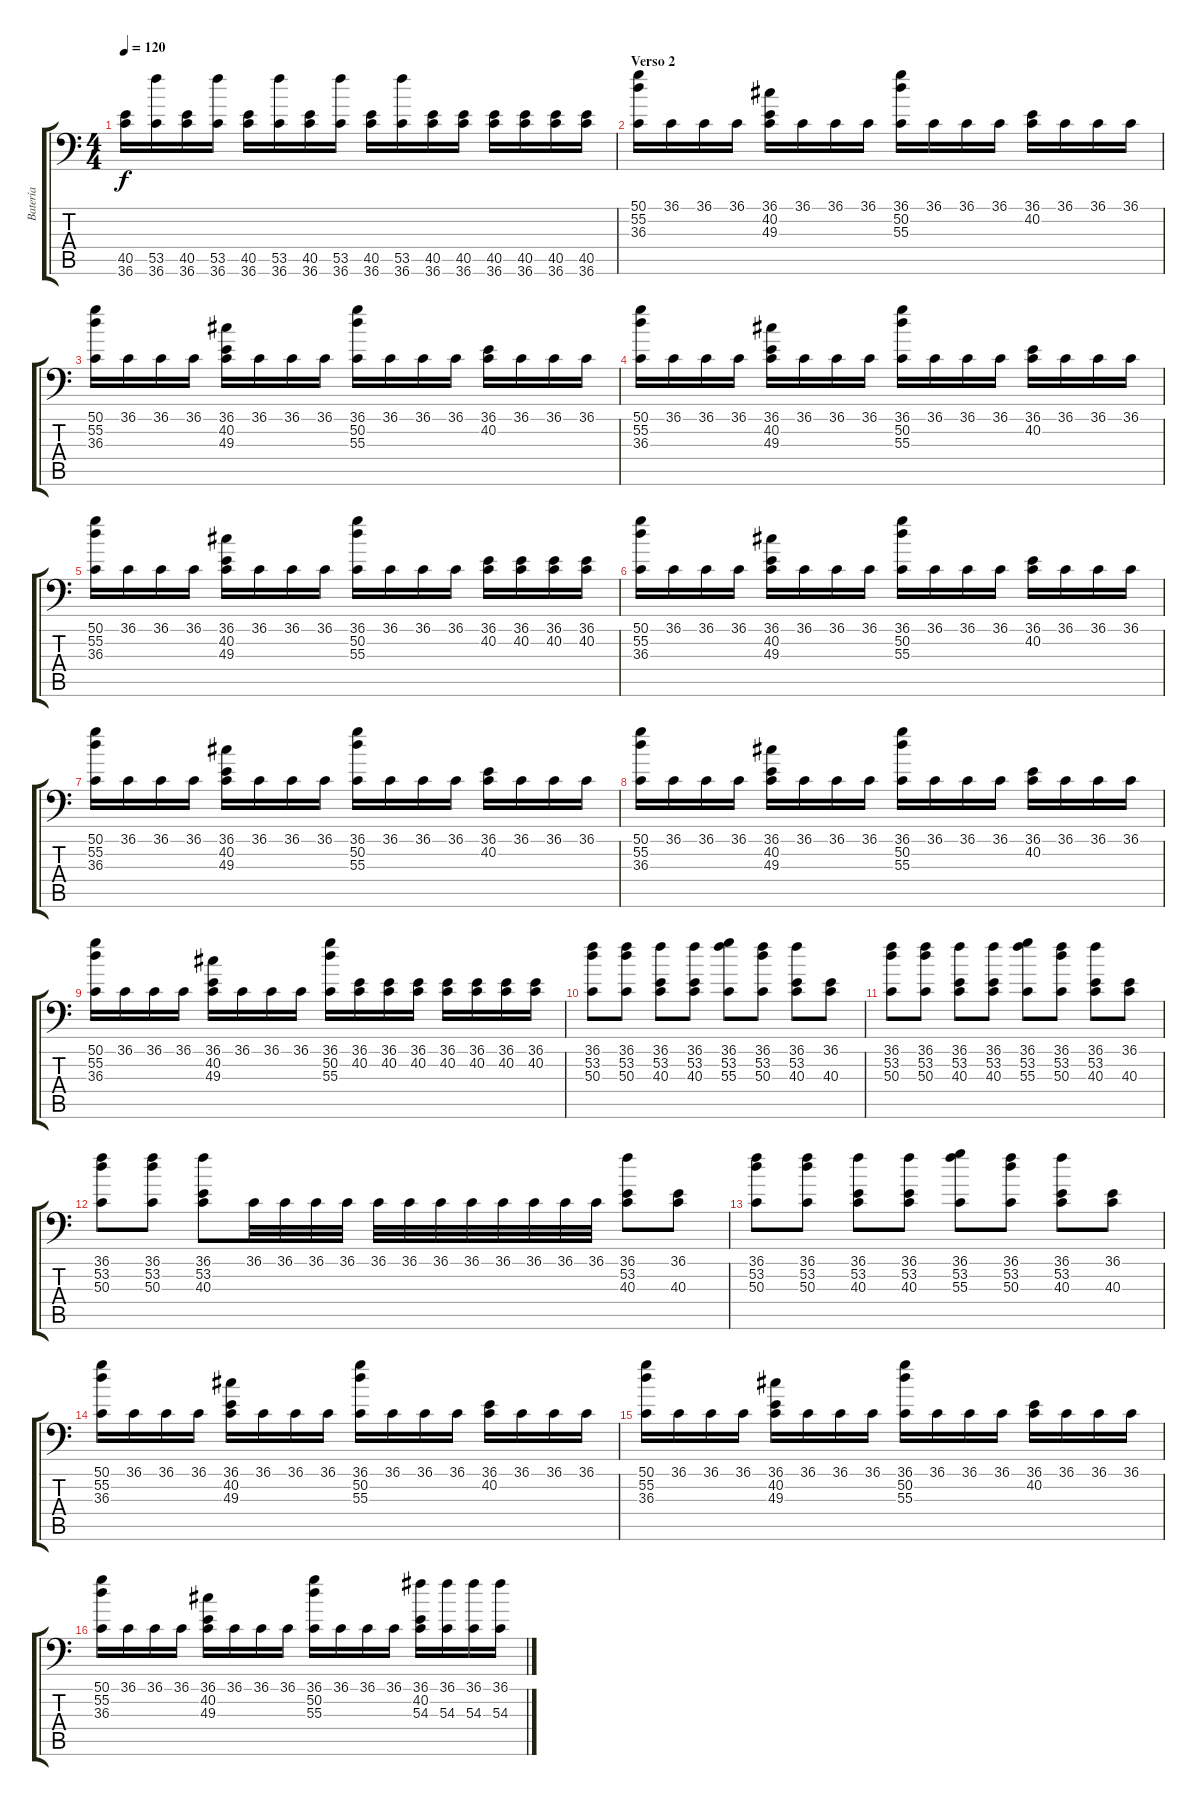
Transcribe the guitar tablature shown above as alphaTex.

\track ("Batería" "Batería") {instrument acousticgrandpiano}
\staff {score tabs}
\tuning (C-1 C-1 C-1 C-1 C-1 C-1) {hide}
\ts (4 4)
\tempo 120
\clef f4
\ks c
(40.5 36.6).16{dy f} (53.5 36.6).16 (40.5 36.6).16 (53.5 36.6).16 (40.5 36.6).16 (53.5 36.6).16 (40.5 36.6).16 (53.5 36.6).16 (40.5 36.6).16 (53.5 36.6).16 (40.5 36.6).16 (40.5 36.6).16 (40.5 36.6).16 (40.5 36.6).16 (40.5 36.6).16 (40.5 36.6).16 |
\section ("" "Verso 2")
(50.1 55.2 36.3).16 36.1.16 36.1.16 36.1.16 (36.1 40.2 49.3).16 36.1.16 36.1.16 36.1.16 (36.1 50.2 55.3).16 36.1.16 36.1.16 36.1.16 (36.1 40.2).16 36.1.16 36.1.16 36.1.16 |
(50.1 55.2 36.3).16 36.1.16 36.1.16 36.1.16 (36.1 40.2 49.3).16 36.1.16 36.1.16 36.1.16 (36.1 50.2 55.3).16 36.1.16 36.1.16 36.1.16 (36.1 40.2).16 36.1.16 36.1.16 36.1.16 |
(50.1 55.2 36.3).16 36.1.16 36.1.16 36.1.16 (36.1 40.2 49.3).16 36.1.16 36.1.16 36.1.16 (36.1 50.2 55.3).16 36.1.16 36.1.16 36.1.16 (36.1 40.2).16 36.1.16 36.1.16 36.1.16 |
(50.1 55.2 36.3).16 36.1.16 36.1.16 36.1.16 (36.1 40.2 49.3).16 36.1.16 36.1.16 36.1.16 (36.1 50.2 55.3).16 36.1.16 36.1.16 36.1.16 (36.1 40.2).16 (36.1 40.2).16 (36.1 40.2).16 (36.1 40.2).16 |
(50.1 55.2 36.3).16 36.1.16 36.1.16 36.1.16 (36.1 40.2 49.3).16 36.1.16 36.1.16 36.1.16 (36.1 50.2 55.3).16 36.1.16 36.1.16 36.1.16 (36.1 40.2).16 36.1.16 36.1.16 36.1.16 |
(50.1 55.2 36.3).16 36.1.16 36.1.16 36.1.16 (36.1 40.2 49.3).16 36.1.16 36.1.16 36.1.16 (36.1 50.2 55.3).16 36.1.16 36.1.16 36.1.16 (36.1 40.2).16 36.1.16 36.1.16 36.1.16 |
(50.1 55.2 36.3).16 36.1.16 36.1.16 36.1.16 (36.1 40.2 49.3).16 36.1.16 36.1.16 36.1.16 (36.1 50.2 55.3).16 36.1.16 36.1.16 36.1.16 (36.1 40.2).16 36.1.16 36.1.16 36.1.16 |
(50.1 55.2 36.3).16 36.1.16 36.1.16 36.1.16 (36.1 40.2 49.3).16 36.1.16 36.1.16 36.1.16 (36.1 50.2 55.3).16 (36.1 40.2).16 (36.1 40.2).16 (36.1 40.2).16 (36.1 40.2).16 (36.1 40.2).16 (36.1 40.2).16 (36.1 40.2).16 |
(36.1 53.2 50.3).8 (36.1 53.2 50.3).8 (36.1 53.2 40.3).8 (36.1 53.2 40.3).8 (36.1 53.2 55.3).8 (36.1 53.2 50.3).8 (36.1 53.2 40.3).8 (36.1 40.3).8 |
(36.1 53.2 50.3).8 (36.1 53.2 50.3).8 (36.1 53.2 40.3).8 (36.1 53.2 40.3).8 (36.1 53.2 55.3).8 (36.1 53.2 50.3).8 (36.1 53.2 40.3).8 (36.1 40.3).8 |
(36.1 53.2 50.3).8 (36.1 53.2 50.3).8 (36.1 53.2 40.3).8 36.1.32 36.1.32 36.1.32 36.1.32 36.1.32 36.1.32 36.1.32 36.1.32 36.1.32 36.1.32 36.1.32 36.1.32 (36.1 53.2 40.3).8 (36.1 40.3).8 |
(36.1 53.2 50.3).8 (36.1 53.2 50.3).8 (36.1 53.2 40.3).8 (36.1 53.2 40.3).8 (36.1 53.2 55.3).8 (36.1 53.2 50.3).8 (36.1 53.2 40.3).8 (36.1 40.3).8 |
(50.1 55.2 36.3).16 36.1.16 36.1.16 36.1.16 (36.1 40.2 49.3).16 36.1.16 36.1.16 36.1.16 (36.1 50.2 55.3).16 36.1.16 36.1.16 36.1.16 (36.1 40.2).16 36.1.16 36.1.16 36.1.16 |
(50.1 55.2 36.3).16 36.1.16 36.1.16 36.1.16 (36.1 40.2 49.3).16 36.1.16 36.1.16 36.1.16 (36.1 50.2 55.3).16 36.1.16 36.1.16 36.1.16 (36.1 40.2).16 36.1.16 36.1.16 36.1.16 |
(50.1 55.2 36.3).16 36.1.16 36.1.16 36.1.16 (36.1 40.2 49.3).16 36.1.16 36.1.16 36.1.16 (36.1 50.2 55.3).16 36.1.16 36.1.16 36.1.16 (36.1 40.2 54.3).16 (36.1 54.3).16 (36.1 54.3).16 (36.1 54.3).16
